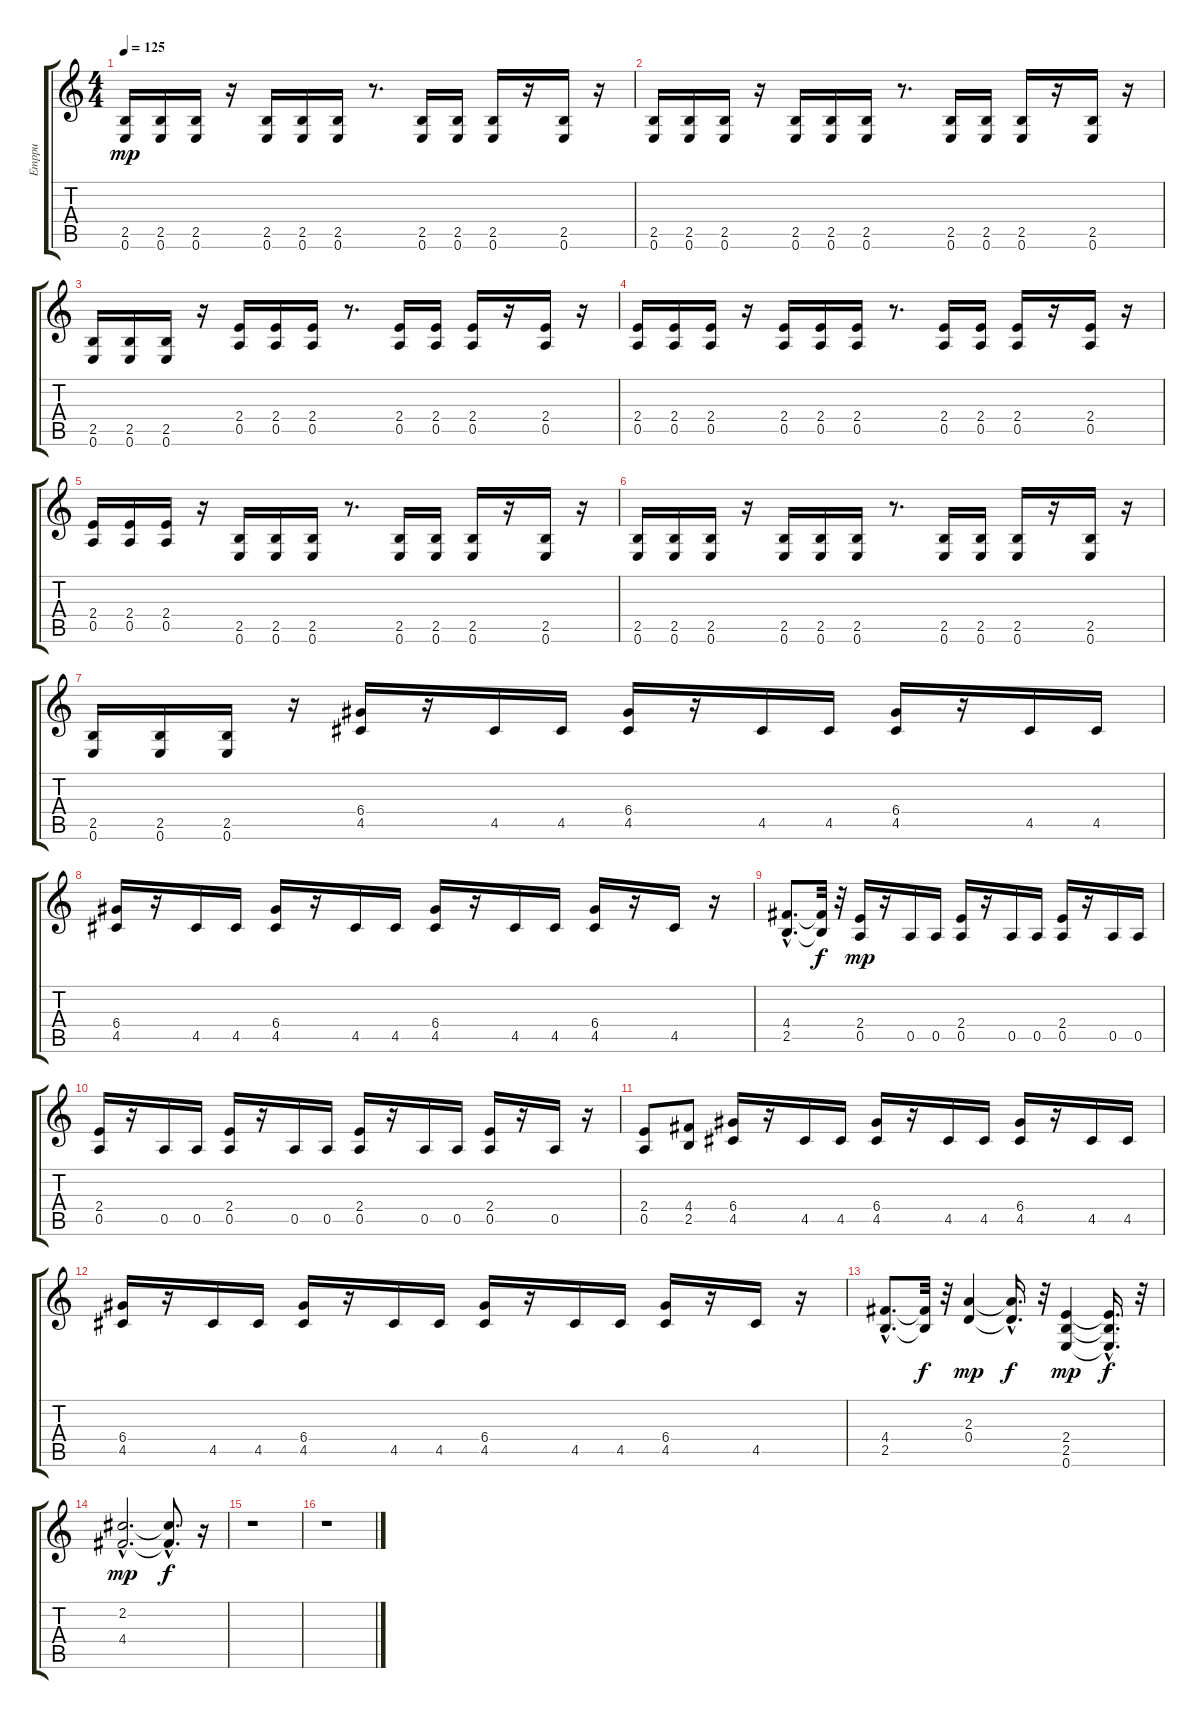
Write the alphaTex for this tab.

\track ("Emppu" "Emppu") {instrument distortionguitar}
\staff {score tabs}
\tuning (E4 B3 G3 D3 A2 E2) {hide}
\ts (4 4)
\tempo 125
\clef g2
\ks c
(2.5 0.6).16{dy mp} (2.5 0.6).16 (2.5 0.6).16 r.16 (2.5 0.6).16 (2.5 0.6).16 (2.5 0.6).16 r.8{d} (2.5 0.6).16 (2.5 0.6).16 (2.5 0.6).16 r.16 (2.5 0.6).16 r.16 |
(2.5 0.6).16 (2.5 0.6).16 (2.5 0.6).16 r.16 (2.5 0.6).16 (2.5 0.6).16 (2.5 0.6).16 r.8{d} (2.5 0.6).16 (2.5 0.6).16 (2.5 0.6).16 r.16 (2.5 0.6).16 r.16 |
(2.5 0.6).16 (2.5 0.6).16 (2.5 0.6).16 r.16 (2.4 0.5).16 (2.4 0.5).16 (2.4 0.5).16 r.8{d} (2.4 0.5).16 (2.4 0.5).16 (2.4 0.5).16 r.16 (2.4 0.5).16 r.16 |
(2.4 0.5).16 (2.4 0.5).16 (2.4 0.5).16 r.16 (2.4 0.5).16 (2.4 0.5).16 (2.4 0.5).16 r.8{d} (2.4 0.5).16 (2.4 0.5).16 (2.4 0.5).16 r.16 (2.4 0.5).16 r.16 |
(2.4 0.5).16 (2.4 0.5).16 (2.4 0.5).16 r.16 (2.5 0.6).16 (2.5 0.6).16 (2.5 0.6).16 r.8{d} (2.5 0.6).16 (2.5 0.6).16 (2.5 0.6).16 r.16 (2.5 0.6).16 r.16 |
(2.5 0.6).16 (2.5 0.6).16 (2.5 0.6).16 r.16 (2.5 0.6).16 (2.5 0.6).16 (2.5 0.6).16 r.8{d} (2.5 0.6).16 (2.5 0.6).16 (2.5 0.6).16 r.16 (2.5 0.6).16 r.16 |
(2.5 0.6).16 (2.5 0.6).16 (2.5 0.6).16 r.16 (6.4 4.5).16 r.16 4.5.16 4.5.16 (6.4 4.5).16 r.16 4.5.16 4.5.16 (6.4 4.5).16 r.16 4.5.16 4.5.16 |
(6.4 4.5).16 r.16 4.5.16 4.5.16 (6.4 4.5).16 r.16 4.5.16 4.5.16 (6.4 4.5).16 r.16 4.5.16 4.5.16 (6.4 4.5).16 r.16 4.5.16 r.16 |
(4.4{hac} 2.5{hac}).8{d} (4.4{t} 2.5{t}).32{dy f} r.32 (2.4 0.5).16{dy mp} r.16 0.5.16 0.5.16 (2.4 0.5).16 r.16 0.5.16 0.5.16 (2.4 0.5).16 r.16 0.5.16 0.5.16 |
(2.4 0.5).16 r.16 0.5.16 0.5.16 (2.4 0.5).16 r.16 0.5.16 0.5.16 (2.4 0.5).16 r.16 0.5.16 0.5.16 (2.4 0.5).16 r.16 0.5.16 r.16 |
(2.4 0.5).8 (4.4 2.5).8 (6.4 4.5).16 r.16 4.5.16 4.5.16 (6.4 4.5).16 r.16 4.5.16 4.5.16 (6.4 4.5).16 r.16 4.5.16 4.5.16 |
(6.4 4.5).16 r.16 4.5.16 4.5.16 (6.4 4.5).16 r.16 4.5.16 4.5.16 (6.4 4.5).16 r.16 4.5.16 4.5.16 (6.4 4.5).16 r.16 4.5.16 r.16 |
(4.4{hac} 2.5{hac}).8{d} (4.4{t} 2.5{t}).32{dy f} r.32 (2.3 0.4).4{dy mp} (2.3{hac t} 0.4{hac t}).16{d dy f} r.32 (2.4 2.5 0.6).4{dy mp} (2.4{hac t} 2.5{hac t} 0.6{hac t}).16{d dy f} r.32 |
(2.2{hac} 4.4{hac}).2{d dy mp} (2.2{hac t} 4.4{hac t}).8{d dy f} r.16 |
r.1 |
r.1
